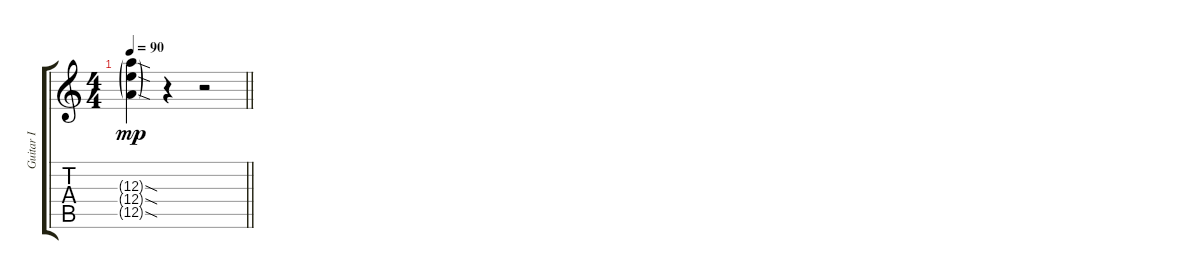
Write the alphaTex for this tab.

\track ("Guitar I" "Guitar I") {instrument distortionguitar}
\staff {score tabs}
\tuning (E4 Db4 A3 E3 A2 E2) {hide}
\ts (4 4)
\tempo 90
\clef g2
\barLineRight lightlight
\ks c
(12.3{sod g} 12.4{sod g} 12.5{sod g}).4{dy mp} r.4 r.2
